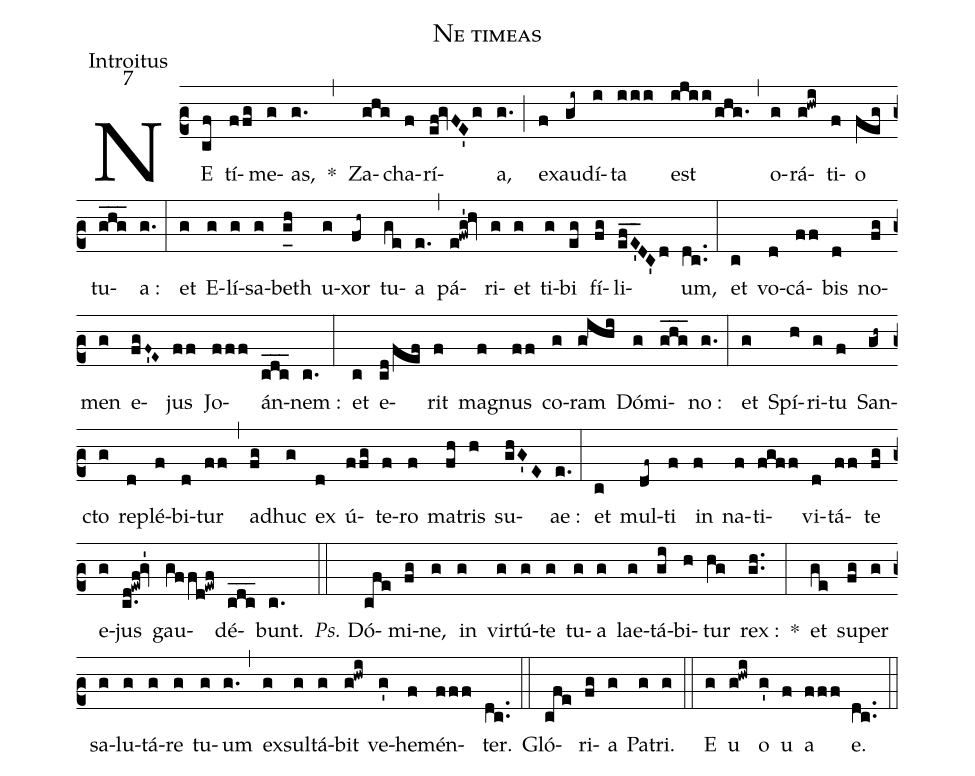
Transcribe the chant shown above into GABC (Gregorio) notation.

name:Ne timeas;
office-part:Introitus;
mode:7;
%%
(c2) NE(cf) tí(ffg)me(g)as,(g.) *(,) Za(ghg)cha(f)rí(ef!gvFE'g)a,(g.) (;) ex(f)au(gi~)dí(i)ta(iii) est(ijii/ghg.) (,) o(g)rá(g!hwi)ti(f)o(feg) tu(ghg___)a :(g.) (:) et(g) E(g)lí(g)sa(g)beth(g_[uh:l]h) u(g)xor(fh~) tu(ge)a(e.) (,) pá(e!fwg'!hv)ri(g)et(g) ti(g)bi(eg) fí(fg)li(ef_E'_DC'd)um,(dc..) (:) et(c) vo(d)cá(ff)bis(d) no(fg)men(g) e(fgF~'E~)jus(ff) Jo(fff)án(cdc___)nem :(c.) (:) et(c) e(cd/fef)rit(f) ma(f)gnus(ff) co(g)ram(g!ihi) Dó(g)mi(ghg___)no :(g.) (:) et(g) Spí(h)ri(g)tu(f) San(gh~)cto(g) re(d)plé(f)bi(d)tur(ff) (,) ad(fg)huc(g) ex(d) ú(ffg)te(f)ro(f) ma(fh)tris(h) su(ghG'E)ae :(e.) (:) et(c) mul(df~)ti(f) in(f) na(f)ti(fgff)vi(d)tá(ff)te(fg) e(g)jus(c.d!ewf!gv'1) gau(gffd!ewf)dé(cdc___)bunt.(c.) (::) <i>Ps.</i> Dó(cfe)mi(fg)ne,(g) in(g) vir(g)tú(g)te(g) tu(g)a(g) lae(g)tá(gi)bi(h)tur(hg) rex :(gh..) *(:) et(ge) su(fg)per(g) sa(g)lu(g)tá(g)re(g) tu(g)um(g.) (,) ex(g)sul(g)tá(g)bit(g!hwi) ve(g')he(f)mén(fff)ter.(dc..) (::) Gló(cfe)ri(fg)a(g) Pa(g)tri.(g) (::) <eu>E(g) u(g!hwi) o(g') u(f) a(fff) e.</eu>(dc..) (::)
